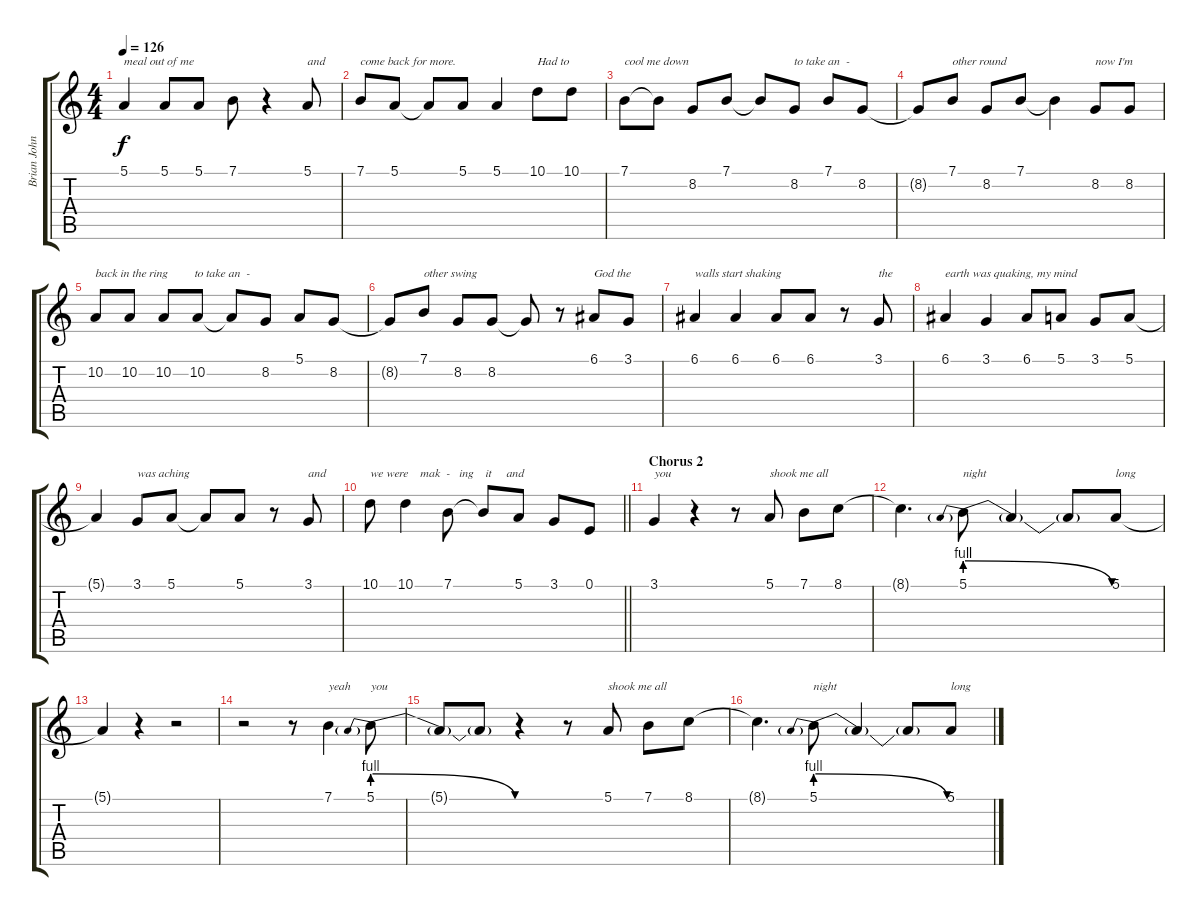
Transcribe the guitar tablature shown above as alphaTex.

\track ("Brian Johnson (Vocal)" "Brian John") {instrument violin}
\staff {score tabs}
\tuning (E4 B3 G3 D3 A2 E2) {hide}
\ts (4 4)
\tempo 126
\clef g2
\ks c
5.1.4{txt "meal out of me" dy f} 5.1.8 5.1.8 7.1.8 r.4 5.1.8{txt "and"} |
7.1.8{txt "come back for more."} 5.1.8 5.1{t}.8 5.1.8 5.1.4 10.1.8{txt "Had to"} 10.1.8 |
7.1.8{txt "cool me down"} 7.1{t}.8 8.2.8 7.1.8 7.1{t}.8 8.2.8{txt "to take an  -   "} 7.1.8 8.2.8 |
8.2{t}.8 7.1.8{txt "other round"} 8.2.8 7.1.8 7.1{t}.4 8.2.8{txt "now I'm"} 8.2.8 |
10.2.8{txt "back in the ring         to take an  -"} 10.2.8 10.2.8 10.2.8 10.2{t}.8 8.2.8 5.1.8 8.2.8 |
8.2{t}.8 7.1.8{txt "other swing"} 8.2.8 8.2.8 8.2{t}.8 r.8 6.1.8{txt "God the"} 3.1.8 |
6.1.4{txt "walls start shaking"} 6.1.4 6.1.8 6.1.8 r.8 3.1.8{txt "the"} |
6.1.4{txt "earth was quaking, my mind"} 3.1.4 6.1.8 5.1.8 3.1.8 5.1.8 |
5.1{t}.4 3.1.8{txt "was aching"} 5.1.8 5.1{t}.8 5.1.8 r.8 3.1.8{txt "and"} |
\barLineRight lightlight
10.1.8{txt "we were    mak  -   ing    it     and"} 10.1.4 7.1.8 7.1{t}.8 5.1.8 3.1.8 0.1.8 |
\section ("" "Chorus 2")
3.1.4{txt "you"} r.4 r.8 5.1.8{txt "shook me all"} 7.1.8 8.1.8 |
8.1{t}.4{d} 5.1{be (prebendrelease 0 4 60 0)}.8{txt "night"} 5.1{t}.4 5.1{t}.8 5.1.8{txt "long"} |
5.1{t}.4 r.4 r.2 |
r.2 r.8 7.1.4{txt "yeah"} 5.1{be (prebendrelease 0 4 60 0)}.8{txt "you"} |
5.1{t}.8 5.1{t}.8 r.4 r.8 5.1.8{txt "shook me all"} 7.1.8 8.1.8 |
8.1{t}.4{d} 5.1{be (prebendrelease 0 4 60 0)}.8{txt "night"} 5.1{t}.4 5.1{t}.8 5.1.8{txt "long"}
